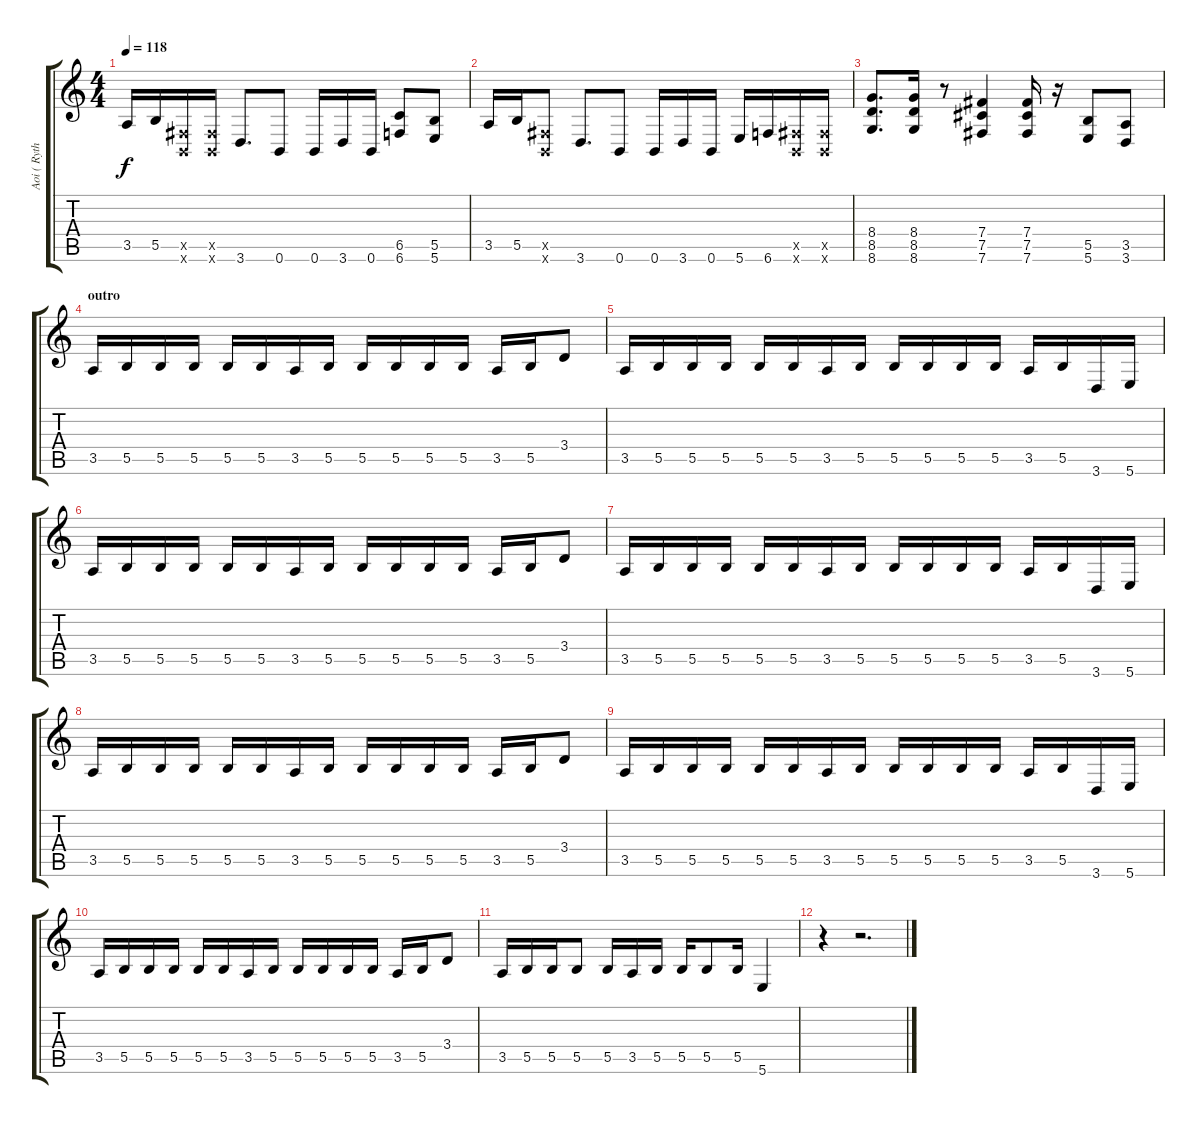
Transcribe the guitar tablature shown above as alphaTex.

\track ("Aoi ( Rythm )" "Aoi ( Ryth") {instrument distortionguitar}
\staff {score tabs}
\tuning (Db4 Ab3 E3 B2 Gb2 B1) {hide}
\ts (4 4)
\tempo 118
\clef g2
\ks c
3.5.16{dy f} 5.5.16 (0.5{x} 0.6{x}).16 (0.5{x} 0.6{x}).16 3.6.8{d} 0.6.8 0.6.16 3.6.16 0.6.16 (6.5 6.6).8 (5.5 5.6).8 |
3.5.16 5.5.16 (0.5{x} 0.6{x}).8 3.6.8{d} 0.6.8 0.6.16 3.6.16 0.6.16 5.6.16 6.6.16 (0.5{x} 0.6{x}).16 (0.5{x} 0.6{x}).16 |
(8.4 8.5 8.6).8{d} (8.4 8.5 8.6).16 r.8 (7.4 7.5 7.6).4 (7.4 7.5 7.6).16 r.16 (5.5 5.6).8 (3.5 3.6).8 |
\section ("" "outro")
3.5.16 5.5.16 5.5.16 5.5.16 5.5.16 5.5.16 3.5.16 5.5.16 5.5.16 5.5.16 5.5.16 5.5.16 3.5.16 5.5.16 3.4.8 |
3.5.16 5.5.16 5.5.16 5.5.16 5.5.16 5.5.16 3.5.16 5.5.16 5.5.16 5.5.16 5.5.16 5.5.16 3.5.16 5.5.16 3.6.16 5.6.16 |
3.5.16 5.5.16 5.5.16 5.5.16 5.5.16 5.5.16 3.5.16 5.5.16 5.5.16 5.5.16 5.5.16 5.5.16 3.5.16 5.5.16 3.4.8 |
3.5.16 5.5.16 5.5.16 5.5.16 5.5.16 5.5.16 3.5.16 5.5.16 5.5.16 5.5.16 5.5.16 5.5.16 3.5.16 5.5.16 3.6.16 5.6.16 |
3.5.16 5.5.16 5.5.16 5.5.16 5.5.16 5.5.16 3.5.16 5.5.16 5.5.16 5.5.16 5.5.16 5.5.16 3.5.16 5.5.16 3.4.8 |
3.5.16 5.5.16 5.5.16 5.5.16 5.5.16 5.5.16 3.5.16 5.5.16 5.5.16 5.5.16 5.5.16 5.5.16 3.5.16 5.5.16 3.6.16 5.6.16 |
3.5.16 5.5.16 5.5.16 5.5.16 5.5.16 5.5.16 3.5.16 5.5.16 5.5.16 5.5.16 5.5.16 5.5.16 3.5.16 5.5.16 3.4.8 |
3.5.16 5.5.16 5.5.16 5.5.8 5.5.16 3.5.16 5.5.16 5.5.16 5.5.8 5.5.16 5.6.4 |
r.4 r.2{d}
